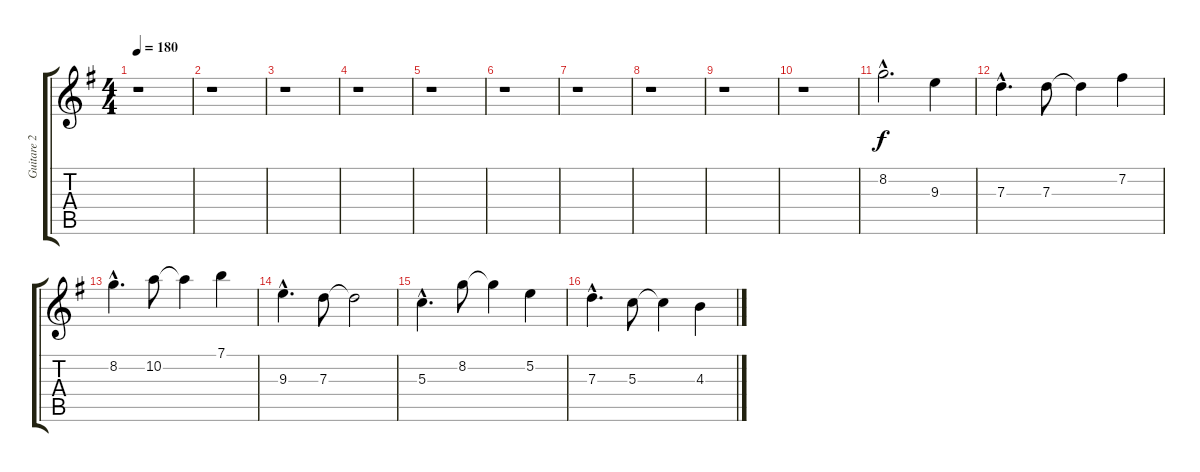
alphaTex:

\track ("Guitare 2" "Guitare 2") {instrument distortionguitar}
\staff {score tabs}
\tuning (E4 B3 G3 D3 A2 E2) {hide}
\ts (4 4)
\tempo 180
\clef g2
\ks g
r.1{dy f} |
r.1 |
r.1 |
r.1 |
r.1 |
r.1 |
r.1 |
r.1 |
r.1 |
r.1 |
8.2{hac}.2{d} 9.3.4 |
7.3{hac}.4{d} 7.3.8 7.3{t}.4 7.2.4 |
8.2{hac}.4{d} 10.2.8 10.2{t}.4 7.1.4 |
9.3{hac}.4{d} 7.3.8 7.3{t}.2 |
5.3{hac}.4{d} 8.2.8 8.2{t}.4 5.2.4 |
7.3{hac}.4{d} 5.3.8 5.3{t}.4 4.3.4
